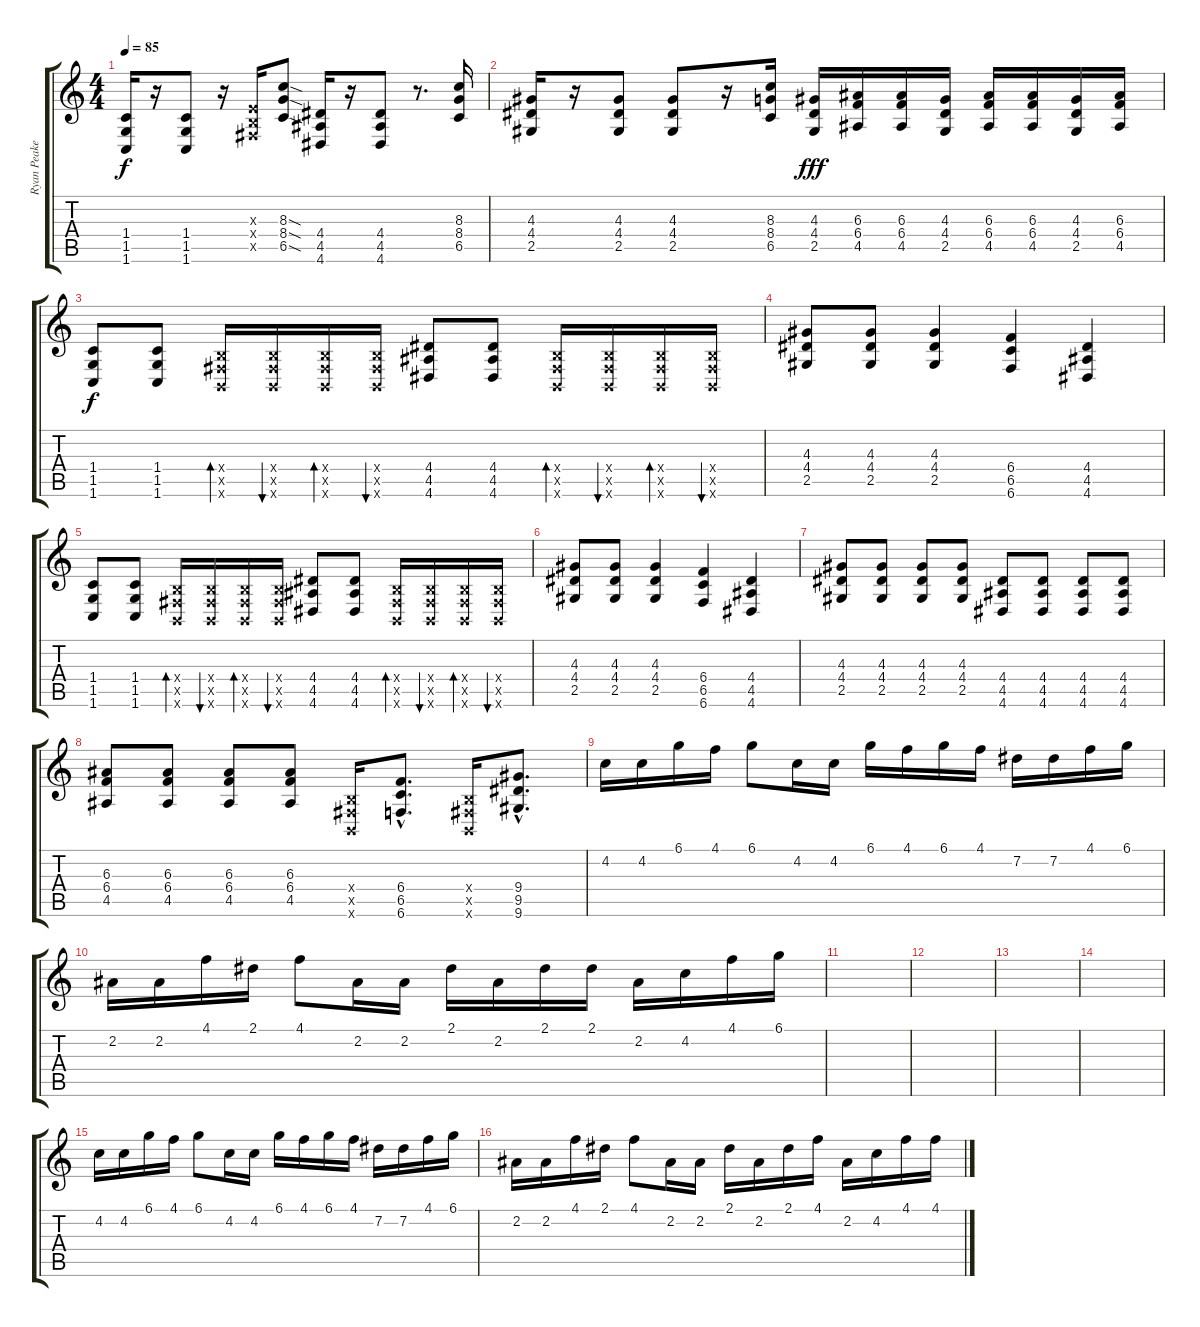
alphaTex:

\track ("Ryan Peake (guitar)" "Ryan Peake") {instrument distortionguitar}
\staff {score tabs}
\tuning (Db4 Ab3 E3 B2 Gb2 B1) {hide}
\ts (4 4)
\tempo 85
\clef g2
\ks c
(1.4 1.5 1.6).16{dy f} r.16 (1.4 1.5 1.6).8 r.16 (0.3{x} 0.4{x} 0.5{x}).16 (8.3{sod} 8.4{sod} 6.5{sod}).8 (4.4 4.5 4.6).16 r.16 (4.4 4.5 4.6).8 r.8{d} (8.3 8.4 6.5).16 |
(4.3 4.4 2.5).16 r.16 (4.3 4.4 2.5).8 (4.3 4.4 2.5).8 r.16 (8.3 8.4 6.5).16 (4.3 4.4 2.5).16{dy fff} (6.3 6.4 4.5).16 (6.3 6.4 4.5).16 (4.3 4.4 2.5).16 (6.3 6.4 4.5).16 (6.3 6.4 4.5).16 (4.3 4.4 2.5).16 (6.3 6.4 4.5).16 |
(1.4 1.5 1.6).8{dy f} (1.4 1.5 1.6).8 (0.4{x} 0.5{x} 0.6{x}).16{bd 30} (0.4{x} 0.5{x} 0.6{x}).16{bu 30} (0.4{x} 0.5{x} 0.6{x}).16{bd 30} (0.4{x} 0.5{x} 0.6{x}).16{bu 30} (4.4 4.5 4.6).8 (4.4 4.5 4.6).8 (0.4{x} 0.5{x} 0.6{x}).16{bd 30} (0.4{x} 0.5{x} 0.6{x}).16{bu 30} (0.4{x} 0.5{x} 0.6{x}).16{bd 30} (0.4{x} 0.5{x} 0.6{x}).16{bu 30} |
(4.3 4.4 2.5).8 (4.3 4.4 2.5).8 (4.3 4.4 2.5).4 (6.4 6.5 6.6).4 (4.4 4.5 4.6).4 |
(1.4 1.5 1.6).8 (1.4 1.5 1.6).8 (0.4{x} 0.5{x} 0.6{x}).16{bd 30} (0.4{x} 0.5{x} 0.6{x}).16{bu 30} (0.4{x} 0.5{x} 0.6{x}).16{bd 30} (0.4{x} 0.5{x} 0.6{x}).16{bu 30} (4.4 4.5 4.6).8 (4.4 4.5 4.6).8 (0.4{x} 0.5{x} 0.6{x}).16{bd 30} (0.4{x} 0.5{x} 0.6{x}).16{bu 30} (0.4{x} 0.5{x} 0.6{x}).16{bd 30} (0.4{x} 0.5{x} 0.6{x}).16{bu 30} |
(4.3 4.4 2.5).8 (4.3 4.4 2.5).8 (4.3 4.4 2.5).4 (6.4 6.5 6.6).4 (4.4 4.5 4.6).4 |
(4.3 4.4 2.5).8 (4.3 4.4 2.5).8 (4.3 4.4 2.5).8 (4.3 4.4 2.5).8 (4.4 4.5 4.6).8 (4.4 4.5 4.6).8 (4.4 4.5 4.6).8 (4.4 4.5 4.6).8 |
(6.3 6.4 4.5).8 (6.3 6.4 4.5).8 (6.3 6.4 4.5).8 (6.3 6.4 4.5).8 (0.4{x} 0.5{x} 0.6{x}).16 (6.4{hac} 6.5{hac} 6.6{hac}).8{d} (0.4{x} 0.5{x} 0.6{x}).16 (9.4{hac} 9.5{hac} 9.6{hac}).8{d} |
4.2.16{volume 10 instrument distortionguitar} 4.2.16 6.1.16 4.1.16 6.1.8 4.2.16 4.2.16 6.1.16 4.1.16 6.1.16 4.1.16 7.2.16 7.2.16 4.1.16 6.1.16 |
2.2.16 2.2.16 4.1.16 2.1.16 4.1.8 2.2.16 2.2.16 2.1.16 2.2.16 2.1.16 2.1.16 2.2.16 4.2.16 4.1.16 6.1.16 |
|
|
|
|
4.2.16{volume 8} 4.2.16 6.1.16 4.1.16 6.1.8 4.2.16 4.2.16 6.1.16 4.1.16 6.1.16 4.1.16 7.2.16 7.2.16 4.1.16 6.1.16 |
2.2.16 2.2.16 4.1.16 2.1.16 4.1.8 2.2.16 2.2.16 2.1.16 2.2.16 2.1.16 4.1.16 2.2.16 4.2.16 4.1.16 4.1.16
